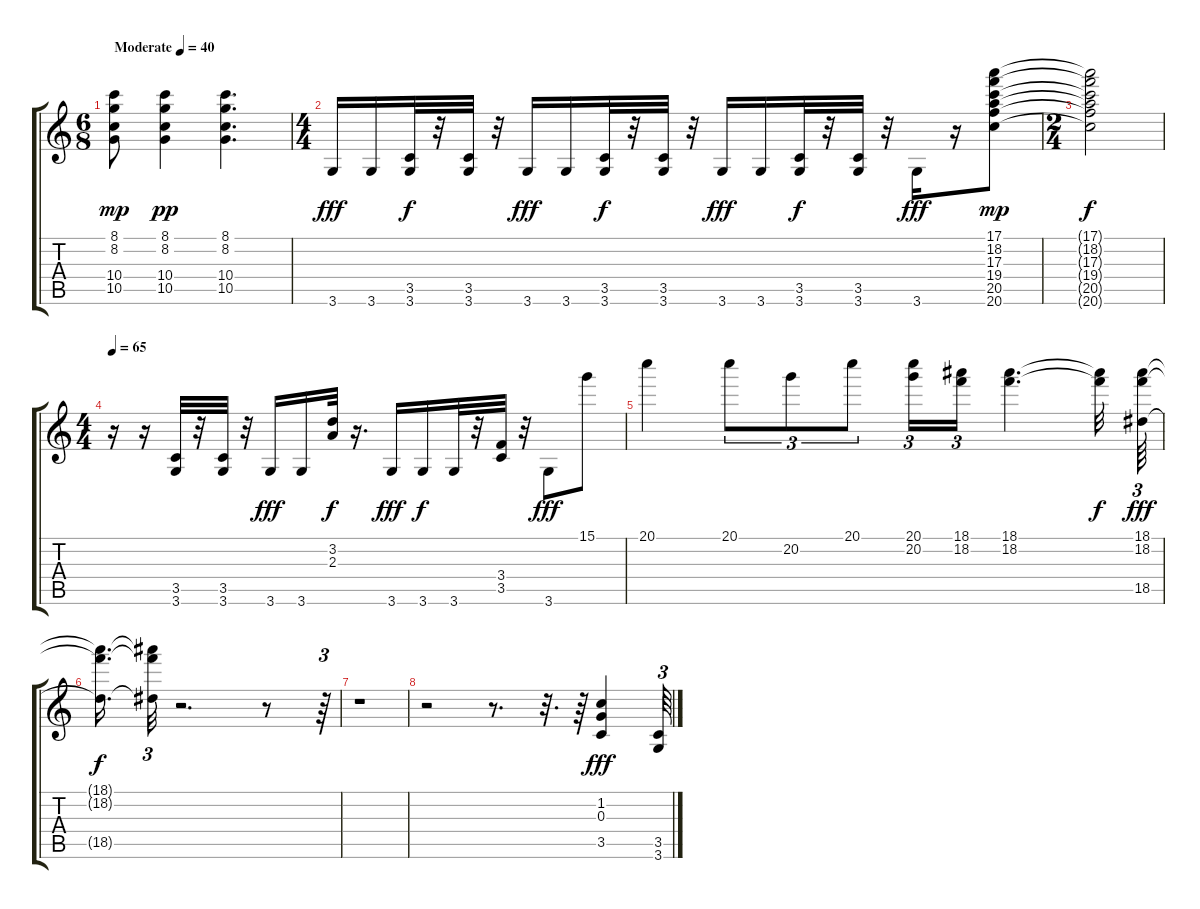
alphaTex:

\track "" {instrument distortionguitar}
\staff {score tabs}
\tuning (E4 B3 G3 D3 A2 E2) {hide}
\ts (6 8)
\tempo (40 "Moderate")
\clef g2
\ks c
(8.1 8.2 10.4 10.5).8{dy mp instrument distortionguitar} (8.1 8.2 10.4 10.5).4{dy pp} (8.1 8.2 10.4 10.5).4{d} |
\ts (4 4)
3.6.16{dy fff} 3.6.16 (3.5 3.6).32{dy f} r.32 (3.5 3.6).32 r.32 3.6.16{dy fff} 3.6.16 (3.5 3.6).32{dy f} r.32 (3.5 3.6).32 r.32 3.6.16{dy fff} 3.6.16 (3.5 3.6).32{dy f} r.32 (3.5 3.6).32 r.32 3.6.16{dy fff} r.16 (17.1 18.2 17.3 19.4 20.5 20.6).8{dy mp} |
\ts (2 4)
(17.1{t} 18.2{t} 17.3{t} 19.4{t} 20.5{t} 20.6{t}).2{dy f} |
\ts (4 4)
\tempo 65
r.16 r.16 (3.5 3.6).32 r.32 (3.5 3.6).32 r.32 3.6.16{dy fff} 3.6.16 (3.2 2.3).32{dy f} r.16{d} 3.6.16{dy fff} 3.6.16{dy f} 3.6.32 r.32 (3.4 3.5).32 r.32 3.6.8{dy fff} 15.1.8 |
20.1.4 20.1.8{tu (3 2)} 20.2.8{tu (3 2)} 20.1.8{tu (3 2)} (20.1 20.2).16{tu (3 2)} (18.1 18.2).16{tu (3 2)} (18.1 18.2).4{d} (18.1{t} 18.2{t}).32{dy f} (18.1 18.2 18.5).64{tu (3 2) dy fff} |
(18.1{t} 18.2{t} 18.5{t}).16{d dy f} (18.1{t} 18.2{t} 18.5{t}).32{tu (3 2)} r.2{d} r.8 r.64{tu (3 2)} |
r.1 |
r.2 r.8{d} r.32{d} r.64 (1.2 0.3 3.5).4{dy fff} (3.5 3.6).64{tu (3 2)}
